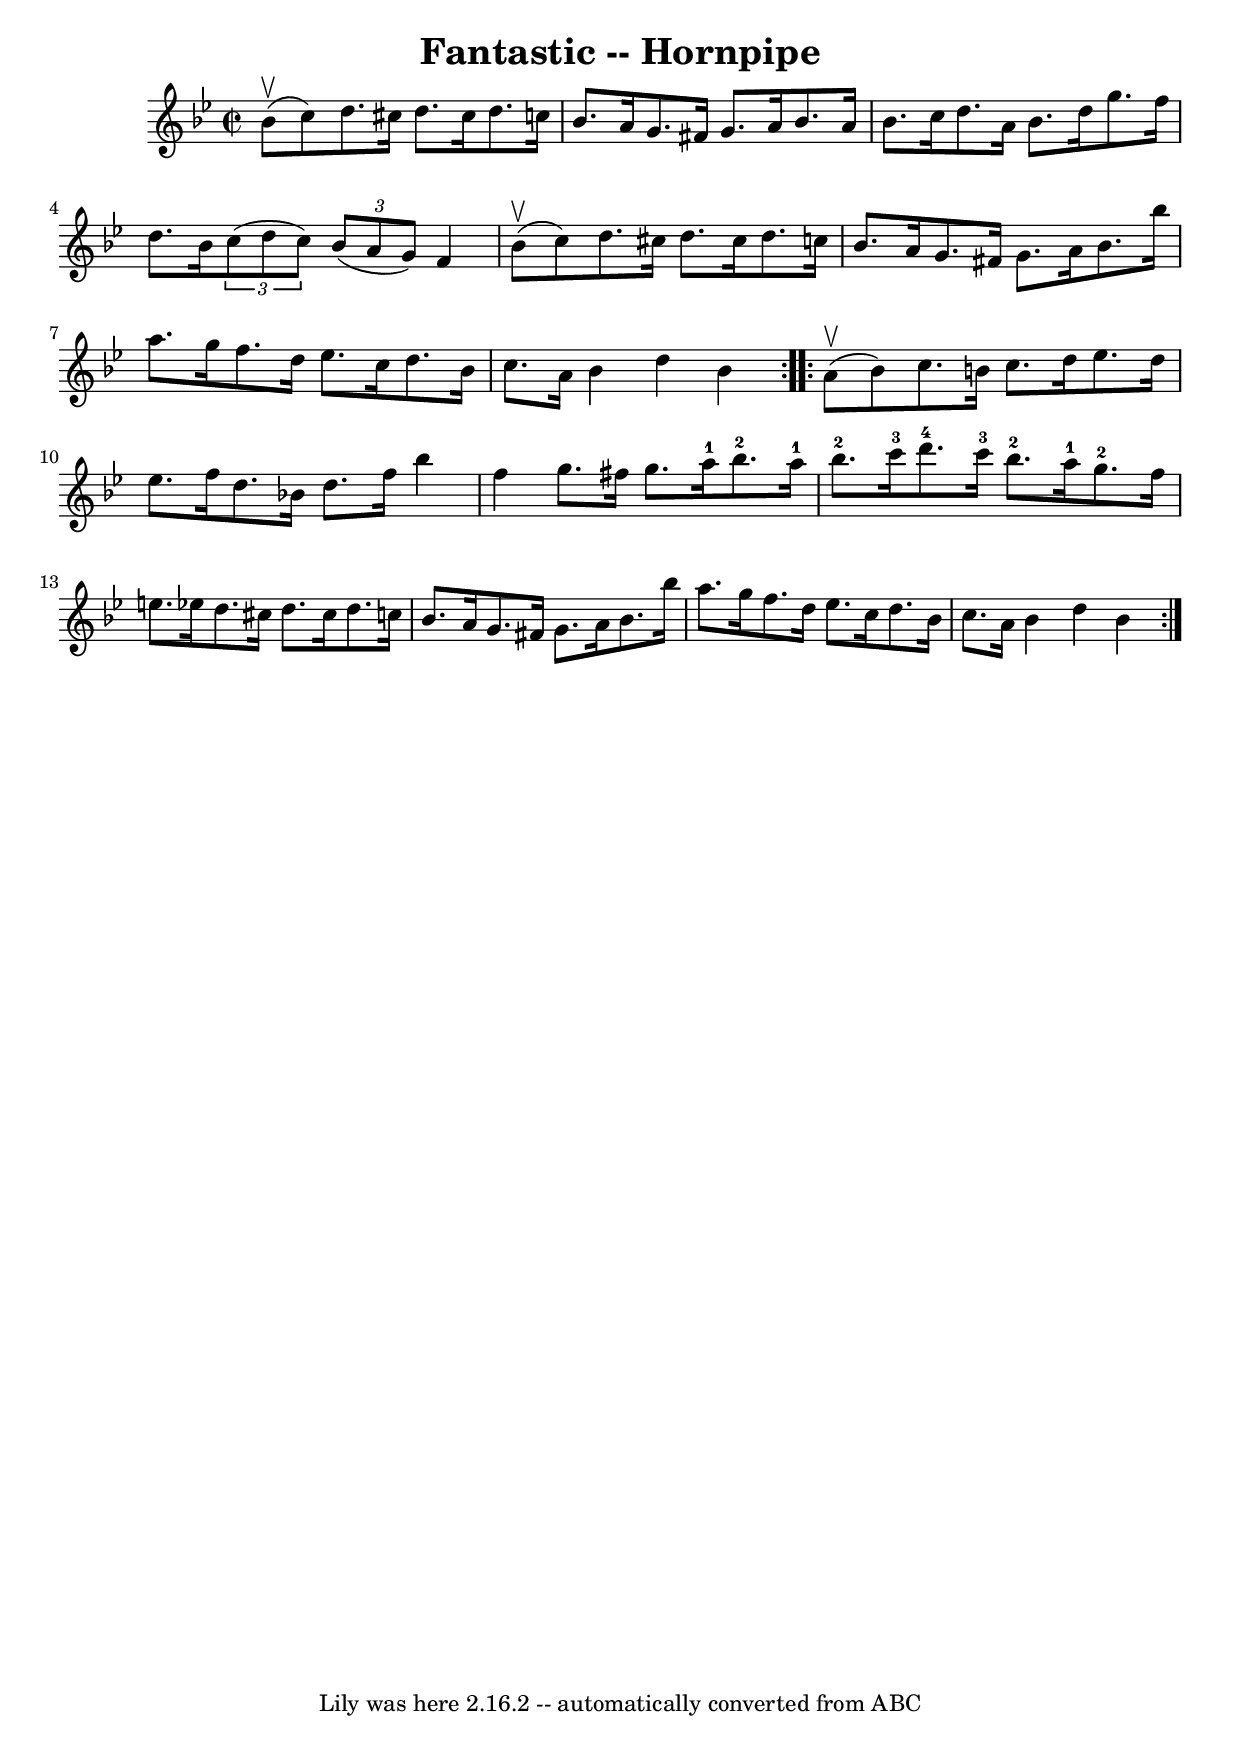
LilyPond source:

\version "2.16.2"
\include "Mammoth.ily"
\header {
  %% book = "Cole's 1000 Fiddle Tunes"
  crossRefNumber = "1"
  footnotes = ""
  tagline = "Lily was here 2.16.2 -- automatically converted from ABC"
  title = "Fantastic -- Hornpipe"

}
voicedefault =  {



  \repeat volta 2 {

    \override Staff.TimeSignature #'style = #'C
    \time 2/2      \key bes \major bes'8 (^\upbow c''8)  |
    d''8.         cis''16 d''8. cis''16 d''8. c''!16 bes'8. a'16   |
         g'8. fis'16 g'8. a'16 bes'8. a'16 bes'8. c''16   |
         d''8. a'16 bes'8. d''16 g''8. f''16 d''8. bes'16    |
    \times 2/3 { c''8 (d''8 c''8) 
	       }   \times 2/3 { bes'8 (
				a'8 g'8)  			      } f'4 bes'8 (^\upbow c''8)  |
    d''8.         cis''16 d''8. cis''16 d''8. c''!16 bes'8. a'16   |
         g'8. fis'16 g'8. a'16 bes'8. bes''16 a''8. g''16   |
         f''8. d''16 ees''8. c''16 d''8. bes'16 c''8. a'16    |
    bes'4 d''4 bes'4  
  }     
  \repeat volta 2 {
    a'8 (^\upbow        bes'8)  |
    c''8. b'16 c''8. d''16 ees''8. d''16         ees''8. f''16   |
    d''8. bes'!16 d''8. f''16 bes''4         f''4   |
    g''8. fis''16 g''8. a''16-1 bes''8.-2        a''16-1 bes''8.-2 c'''16-3  |
    d'''8.-4 c'''16-3        bes''8.-2 a''16-1 g''8.-2 f''16 e''8. ees''!16   |
         d''8. cis''16 d''8. cis''16 d''8. c''!16 bes'8. a'16    |
    g'8. fis'16 g'8. a'16 bes'8. bes''16 a''8.         g''16   |
    f''8. d''16 ees''8. c''16 d''8. bes'16         c''8. a'16   |
    bes'4 d''4 bes'4  
  }   

}

\score{
  <<

    \context Staff="default"
    {
      \voicedefault 
      
    }

  >>
  \layout {
    
  }
  \midi {
  }

}
